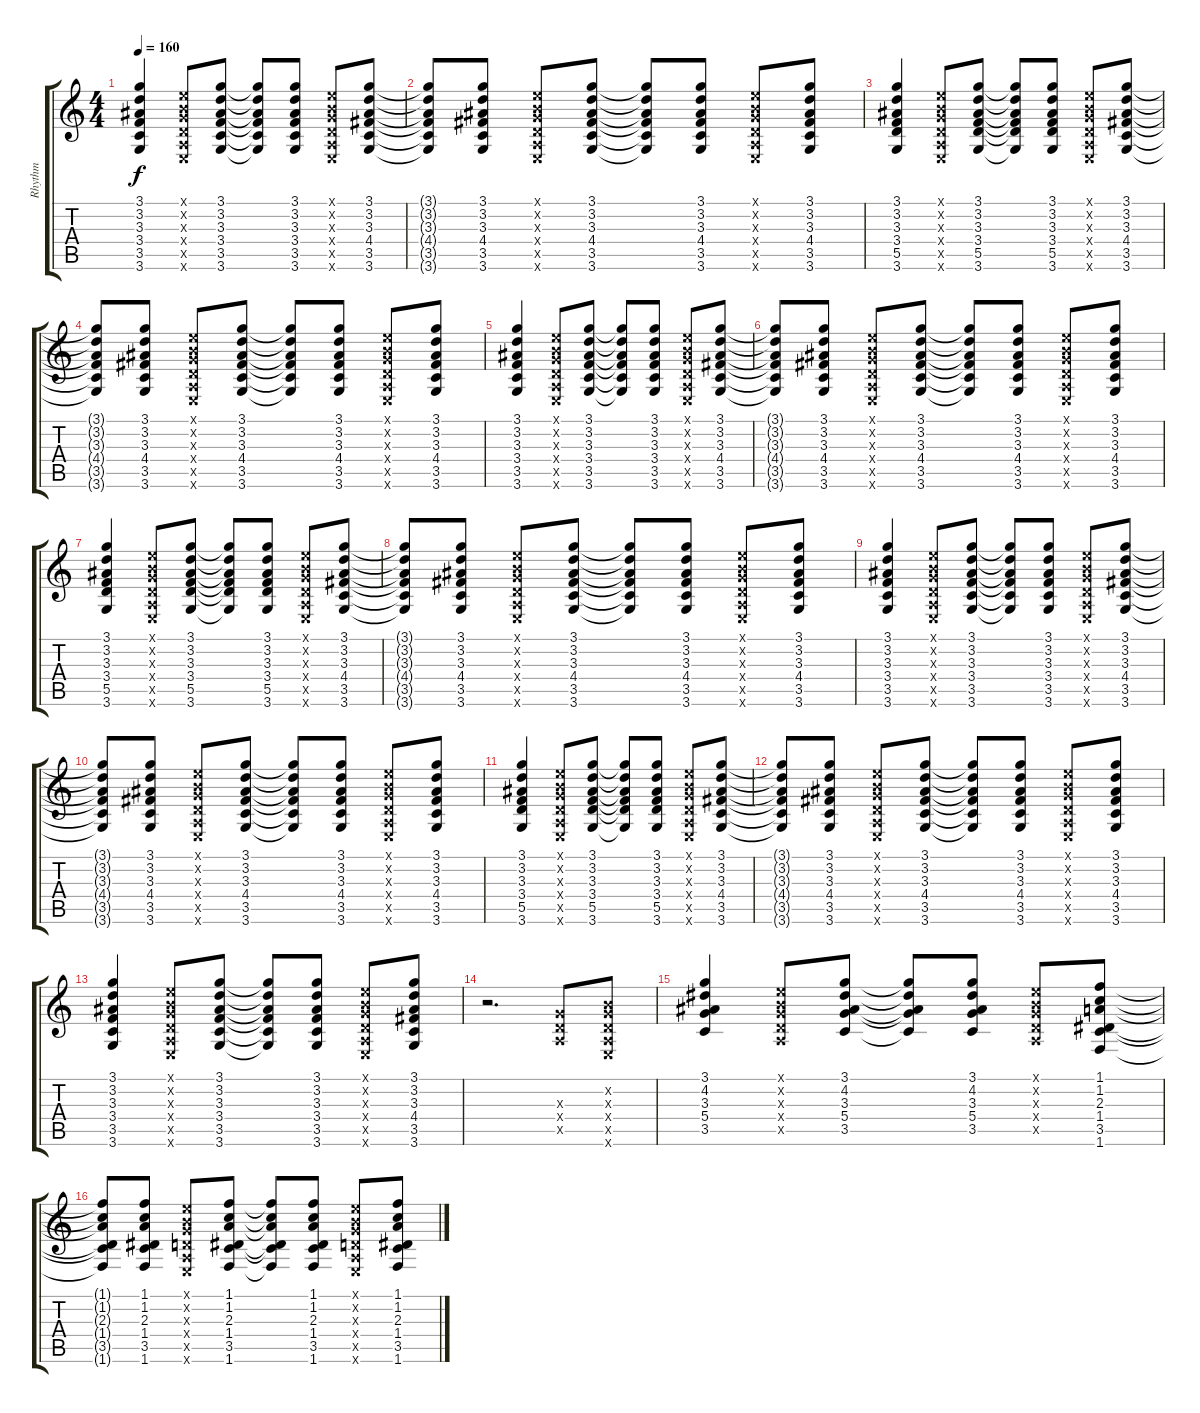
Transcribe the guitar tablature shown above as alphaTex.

\track ("Rhythm" "Rhythm") {instrument acousticguitarnylon}
\staff {score tabs}
\tuning (E4 B3 G3 D3 A2 E2) {hide}
\ts (4 4)
\tempo 160
\clef g2
\ks c
(3.1 3.2 3.3 3.4 3.5 3.6).4{dy f} (0.1{x} 0.2{x} 0.3{x} 0.4{x} 0.5{x} 0.6{x}).8 (3.1 3.2 3.3 3.4 3.5 3.6).8 (3.1{t} 3.2{t} 3.3{t} 3.4{t} 3.5{t} 3.6{t}).8 (3.1 3.2 3.3 3.4 3.5 3.6).8 (0.1{x} 0.2{x} 0.3{x} 0.4{x} 0.5{x} 0.6{x}).8 (3.1 3.2 3.3 4.4 3.5 3.6).8 |
(3.1{t} 3.2{t} 3.3{t} 4.4{t} 3.5{t} 3.6{t}).8 (3.1 3.2 3.3 4.4 3.5 3.6).8 (0.1{x} 0.2{x} 0.3{x} 0.4{x} 0.5{x} 0.6{x}).8 (3.1 3.2 3.3 4.4 3.5 3.6).8 (3.1{t} 3.2{t} 3.3{t} 4.4{t} 3.5{t} 3.6{t}).8 (3.1 3.2 3.3 4.4 3.5 3.6).8 (0.1{x} 0.2{x} 0.3{x} 0.4{x} 0.5{x} 0.6{x}).8 (3.1 3.2 3.3 4.4 3.5 3.6).8 |
(3.1 3.2 3.3 3.4 5.5 3.6).4 (0.1{x} 0.2{x} 0.3{x} 0.4{x} 0.5{x} 0.6{x}).8 (3.1 3.2 3.3 3.4 5.5 3.6).8 (3.1{t} 3.2{t} 3.3{t} 3.4{t} 5.5{t} 3.6{t}).8 (3.1 3.2 3.3 3.4 5.5 3.6).8 (0.1{x} 0.2{x} 0.3{x} 0.4{x} 0.5{x} 0.6{x}).8 (3.1 3.2 3.3 4.4 3.5 3.6).8 |
(3.1{t} 3.2{t} 3.3{t} 4.4{t} 3.5{t} 3.6{t}).8 (3.1 3.2 3.3 4.4 3.5 3.6).8 (0.1{x} 0.2{x} 0.3{x} 0.4{x} 0.5{x} 0.6{x}).8 (3.1 3.2 3.3 4.4 3.5 3.6).8 (3.1{t} 3.2{t} 3.3{t} 4.4{t} 3.5{t} 3.6{t}).8 (3.1 3.2 3.3 4.4 3.5 3.6).8 (0.1{x} 0.2{x} 0.3{x} 0.4{x} 0.5{x} 0.6{x}).8 (3.1 3.2 3.3 4.4 3.5 3.6).8 |
(3.1 3.2 3.3 3.4 3.5 3.6).4 (0.1{x} 0.2{x} 0.3{x} 0.4{x} 0.5{x} 0.6{x}).8 (3.1 3.2 3.3 3.4 3.5 3.6).8 (3.1{t} 3.2{t} 3.3{t} 3.4{t} 3.5{t} 3.6{t}).8 (3.1 3.2 3.3 3.4 3.5 3.6).8 (0.1{x} 0.2{x} 0.3{x} 0.4{x} 0.5{x} 0.6{x}).8 (3.1 3.2 3.3 4.4 3.5 3.6).8 |
(3.1{t} 3.2{t} 3.3{t} 4.4{t} 3.5{t} 3.6{t}).8 (3.1 3.2 3.3 4.4 3.5 3.6).8 (0.1{x} 0.2{x} 0.3{x} 0.4{x} 0.5{x} 0.6{x}).8 (3.1 3.2 3.3 4.4 3.5 3.6).8 (3.1{t} 3.2{t} 3.3{t} 4.4{t} 3.5{t} 3.6{t}).8 (3.1 3.2 3.3 4.4 3.5 3.6).8 (0.1{x} 0.2{x} 0.3{x} 0.4{x} 0.5{x} 0.6{x}).8 (3.1 3.2 3.3 4.4 3.5 3.6).8 |
(3.1 3.2 3.3 3.4 5.5 3.6).4 (0.1{x} 0.2{x} 0.3{x} 0.4{x} 0.5{x} 0.6{x}).8 (3.1 3.2 3.3 3.4 5.5 3.6).8 (3.1{t} 3.2{t} 3.3{t} 3.4{t} 5.5{t} 3.6{t}).8 (3.1 3.2 3.3 3.4 5.5 3.6).8 (0.1{x} 0.2{x} 0.3{x} 0.4{x} 0.5{x} 0.6{x}).8 (3.1 3.2 3.3 4.4 3.5 3.6).8 |
(3.1{t} 3.2{t} 3.3{t} 4.4{t} 3.5{t} 3.6{t}).8 (3.1 3.2 3.3 4.4 3.5 3.6).8 (0.1{x} 0.2{x} 0.3{x} 0.4{x} 0.5{x} 0.6{x}).8 (3.1 3.2 3.3 4.4 3.5 3.6).8 (3.1{t} 3.2{t} 3.3{t} 4.4{t} 3.5{t} 3.6{t}).8 (3.1 3.2 3.3 4.4 3.5 3.6).8 (0.1{x} 0.2{x} 0.3{x} 0.4{x} 0.5{x} 0.6{x}).8 (3.1 3.2 3.3 4.4 3.5 3.6).8 |
(3.1 3.2 3.3 3.4 3.5 3.6).4 (0.1{x} 0.2{x} 0.3{x} 0.4{x} 0.5{x} 0.6{x}).8 (3.1 3.2 3.3 3.4 3.5 3.6).8 (3.1{t} 3.2{t} 3.3{t} 3.4{t} 3.5{t} 3.6{t}).8 (3.1 3.2 3.3 3.4 3.5 3.6).8 (0.1{x} 0.2{x} 0.3{x} 0.4{x} 0.5{x} 0.6{x}).8 (3.1 3.2 3.3 4.4 3.5 3.6).8 |
(3.1{t} 3.2{t} 3.3{t} 4.4{t} 3.5{t} 3.6{t}).8 (3.1 3.2 3.3 4.4 3.5 3.6).8 (0.1{x} 0.2{x} 0.3{x} 0.4{x} 0.5{x} 0.6{x}).8 (3.1 3.2 3.3 4.4 3.5 3.6).8 (3.1{t} 3.2{t} 3.3{t} 4.4{t} 3.5{t} 3.6{t}).8 (3.1 3.2 3.3 4.4 3.5 3.6).8 (0.1{x} 0.2{x} 0.3{x} 0.4{x} 0.5{x} 0.6{x}).8 (3.1 3.2 3.3 4.4 3.5 3.6).8 |
(3.1 3.2 3.3 3.4 5.5 3.6).4 (0.1{x} 0.2{x} 0.3{x} 0.4{x} 0.5{x} 0.6{x}).8 (3.1 3.2 3.3 3.4 5.5 3.6).8 (3.1{t} 3.2{t} 3.3{t} 3.4{t} 5.5{t} 3.6{t}).8 (3.1 3.2 3.3 3.4 5.5 3.6).8 (0.1{x} 0.2{x} 0.3{x} 0.4{x} 0.5{x} 0.6{x}).8 (3.1 3.2 3.3 4.4 3.5 3.6).8 |
(3.1{t} 3.2{t} 3.3{t} 4.4{t} 3.5{t} 3.6{t}).8 (3.1 3.2 3.3 4.4 3.5 3.6).8 (0.1{x} 0.2{x} 0.3{x} 0.4{x} 0.5{x} 0.6{x}).8 (3.1 3.2 3.3 4.4 3.5 3.6).8 (3.1{t} 3.2{t} 3.3{t} 4.4{t} 3.5{t} 3.6{t}).8 (3.1 3.2 3.3 4.4 3.5 3.6).8 (0.1{x} 0.2{x} 0.3{x} 0.4{x} 0.5{x} 0.6{x}).8 (3.1 3.2 3.3 4.4 3.5 3.6).8 |
(3.1 3.2 3.3 3.4 3.5 3.6).4 (0.1{x} 0.2{x} 0.3{x} 0.4{x} 0.5{x} 0.6{x}).8 (3.1 3.2 3.3 3.4 3.5 3.6).8 (3.1{t} 3.2{t} 3.3{t} 3.4{t} 3.5{t} 3.6{t}).8 (3.1 3.2 3.3 3.4 3.5 3.6).8 (0.1{x} 0.2{x} 0.3{x} 0.4{x} 0.5{x} 0.6{x}).8 (3.1 3.2 3.3 4.4 3.5 3.6).8 |
r.2{d} (0.3{x} 0.4{x} 0.5{x}).8 (0.2{x} 0.3{x} 0.4{x} 0.5{x} 0.6{x}).8 |
(3.1 4.2 3.3 5.4 3.5).4 (0.1{x} 0.2{x} 0.3{x} 0.4{x} 0.5{x}).8 (3.1 4.2 3.3 5.4 3.5).8 (3.1{t} 4.2{t} 3.3{t} 5.4{t} 3.5{t}).8 (3.1 4.2 3.3 5.4 3.5).8 (0.1{x} 0.2{x} 0.3{x} 0.4{x} 0.5{x}).8 (1.1 1.2 2.3 1.4 3.5 1.6).8 |
(1.1{t} 1.2{t} 2.3{t} 1.4{t} 3.5{t} 1.6{t}).8 (1.1 1.2 2.3 1.4 3.5 1.6).8 (0.1{x} 0.2{x} 0.3{x} 0.4{x} 0.5{x} 0.6{x}).8 (1.1 1.2 2.3 1.4 3.5 1.6).8 (1.1{t} 1.2{t} 2.3{t} 1.4{t} 3.5{t} 1.6{t}).8 (1.1 1.2 2.3 1.4 3.5 1.6).8 (0.1{x} 0.2{x} 0.3{x} 0.4{x} 0.5{x} 0.6{x}).8 (1.1 1.2 2.3 1.4 3.5 1.6).8
